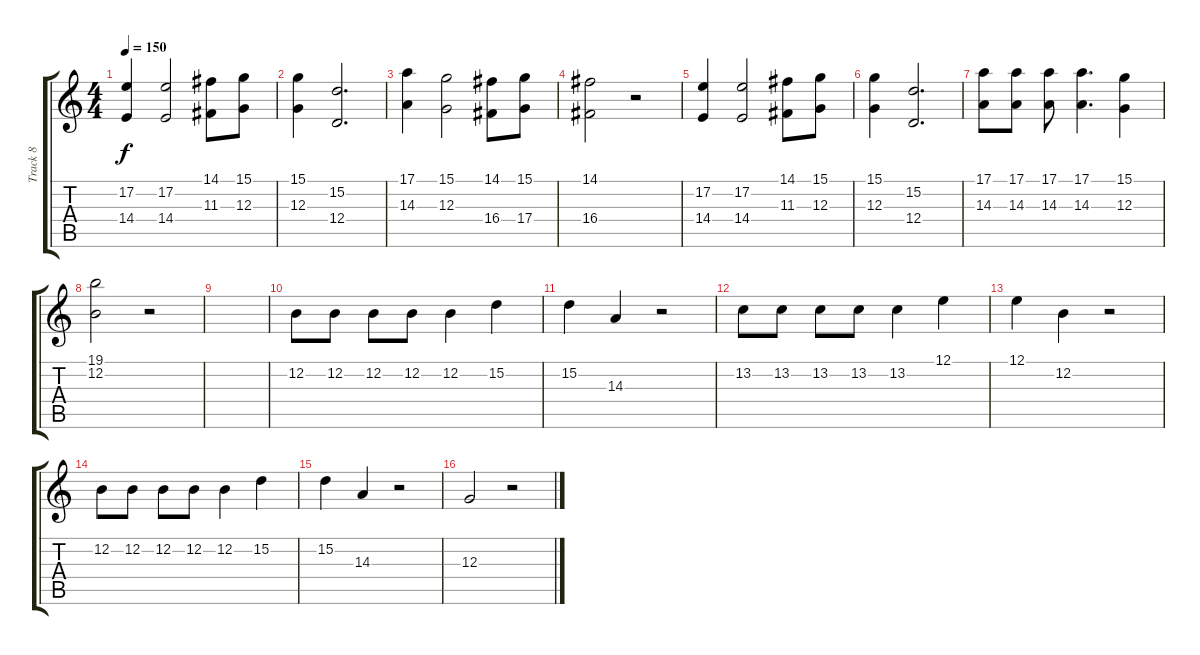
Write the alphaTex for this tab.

\track ("Track 8" "Track 8") {instrument trumpet}
\staff {score tabs}
\tuning (E4 B3 G3 D3 A2 E2) {hide}
\ts (4 4)
\tempo 150
\clef g2
\ks c
(17.2 14.4).4{dy f} (17.2 14.4).2 (14.1 11.3).8 (15.1 12.3).8 |
(15.1 12.3).4 (15.2 12.4).2{d} |
(17.1 14.3).4 (15.1 12.3).2 (14.1 16.4).8 (15.1 17.4).8 |
(14.1 16.4).2 r.2 |
(17.2 14.4).4 (17.2 14.4).2 (14.1 11.3).8 (15.1 12.3).8 |
(15.1 12.3).4 (15.2 12.4).2{d} |
(17.1 14.3).8 (17.1 14.3).8 (17.1 14.3).8 (17.1 14.3).4{d} (15.1 12.3).4 |
(19.1 12.2).2 r.2 |
|
12.2.8 12.2.8 12.2.8 12.2.8 12.2.4 15.2.4 |
15.2.4 14.3.4 r.2 |
13.2.8 13.2.8 13.2.8 13.2.8 13.2.4 12.1.4 |
12.1.4 12.2.4 r.2 |
12.2.8 12.2.8 12.2.8 12.2.8 12.2.4 15.2.4 |
15.2.4 14.3.4 r.2 |
12.3.2 r.2
